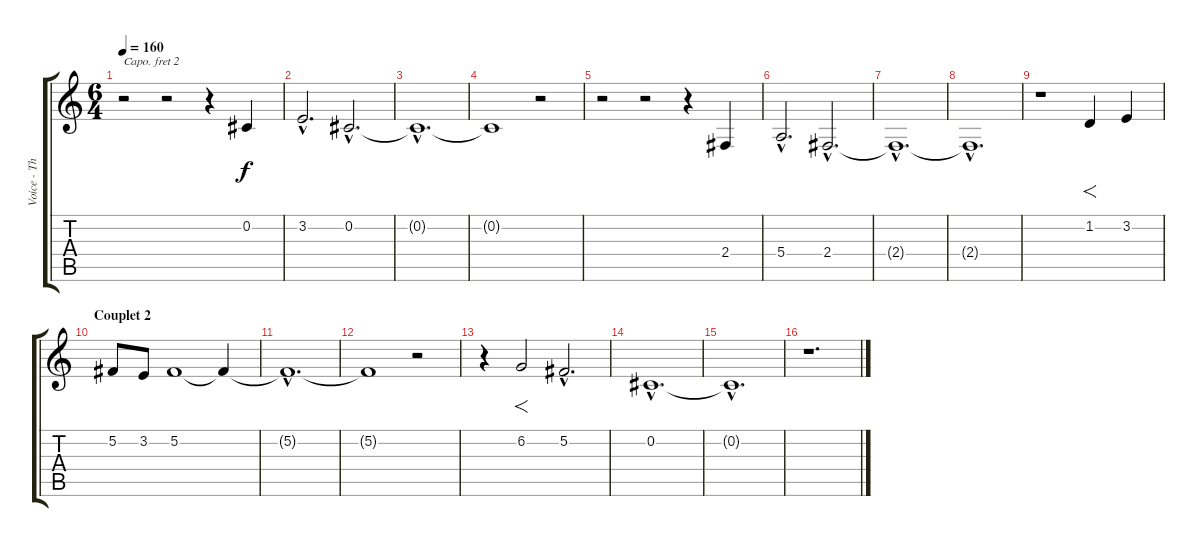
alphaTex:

\track ("Voice - Thom Yorke" "Voice - Th") {instrument harmonica}
\staff {score tabs}
\capo 2
\tuning (E4 B3 G3 D3 A2 E2) {hide}
\ts (6 4)
\tempo 160
\clef g2
\ks c
r.2{dy f} r.2 r.4 0.2.4 |
3.2{hac}.2{d} 0.2{hac}.2{d} |
0.2{hac t}.1{d} |
0.2{t}.1 r.2 |
r.2 r.2 r.4 2.4.4 |
5.4{hac}.2{d} 2.4{hac}.2{d} |
2.4{hac t}.1{d} |
2.4{hac t}.1{d} |
r.1 1.2.4{f} 3.2.4 |
\section ("" "Couplet 2")
5.2.8 3.2.8 5.2.1 5.2{t}.4 |
5.2{hac t}.1{d} |
5.2{t}.1 r.2 |
r.4 6.2.2{f} 5.2{hac}.2{d} |
0.2{hac}.1{d} |
0.2{hac t}.1{d} |
r.1{d}
